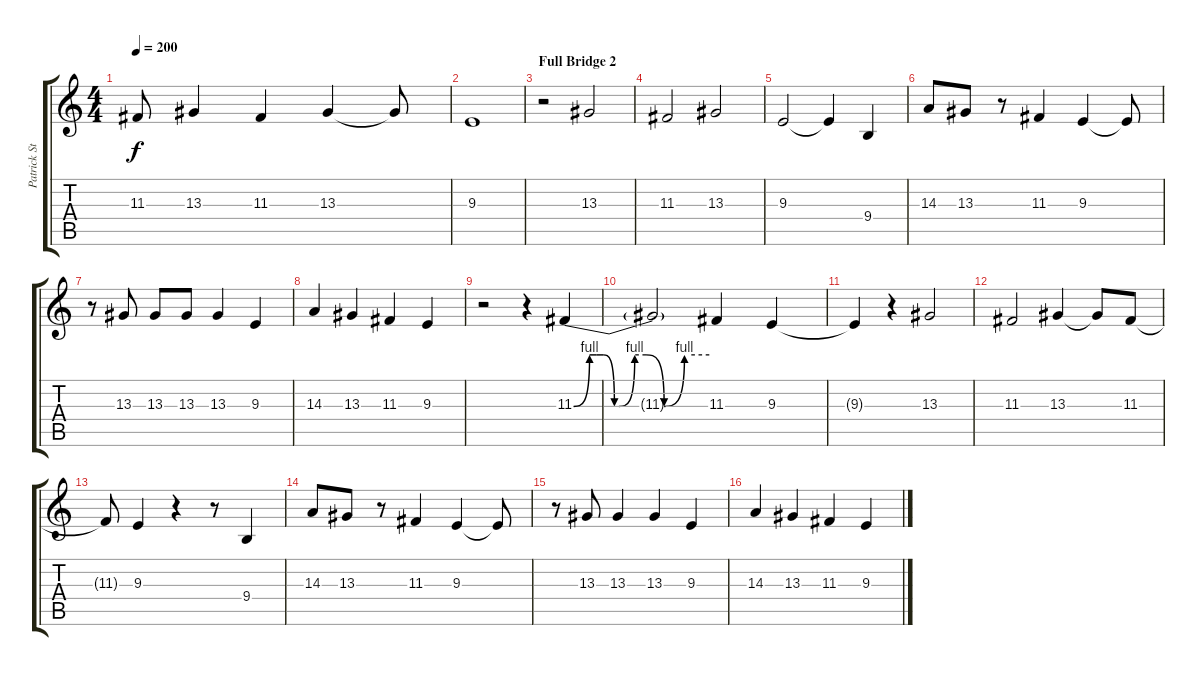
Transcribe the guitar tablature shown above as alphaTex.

\track ("Patrick Stumph (Lead Vocals)" "Patrick St") {instrument clarinet}
\staff {score tabs}
\tuning (E4 B3 G3 D3 A2 E2) {hide}
\ts (4 4)
\tempo 200
\clef g2
\ks c
11.3{t}.8{dy f} 13.3.4 11.3.4 13.3.4 13.3{t}.8 |
9.3.1 |
\section ("" "Full Bridge 2")
r.2 13.3.2 |
11.3.2 13.3.2 |
9.3.2 9.3{t}.4 9.4.4 |
14.3.8 13.3.8 r.8 11.3.4 9.3.4 9.3{t}.8 |
r.8 13.3.8 13.3.8 13.3.8 13.3.4 9.3.4 |
14.3.4 13.3.4 11.3.4 9.3.4 |
r.2 r.4 11.3{be (custom 0 0 7 4 10 4 13 4 18 0 20 0 27 4 32 4 40 0 49 4 60 4)}.4 |
11.3{t}.2 11.3.4 9.3.4 |
9.3{t}.4 r.4 13.3.2 |
11.3.2 13.3.4 13.3{t}.8 11.3.8 |
11.3{t}.8 9.3.4 r.4 r.8 9.4.4 |
14.3.8 13.3.8 r.8 11.3.4 9.3.4 9.3{t}.8 |
r.8 13.3.8 13.3.4 13.3.4 9.3.4 |
14.3.4 13.3.4 11.3.4 9.3.4
